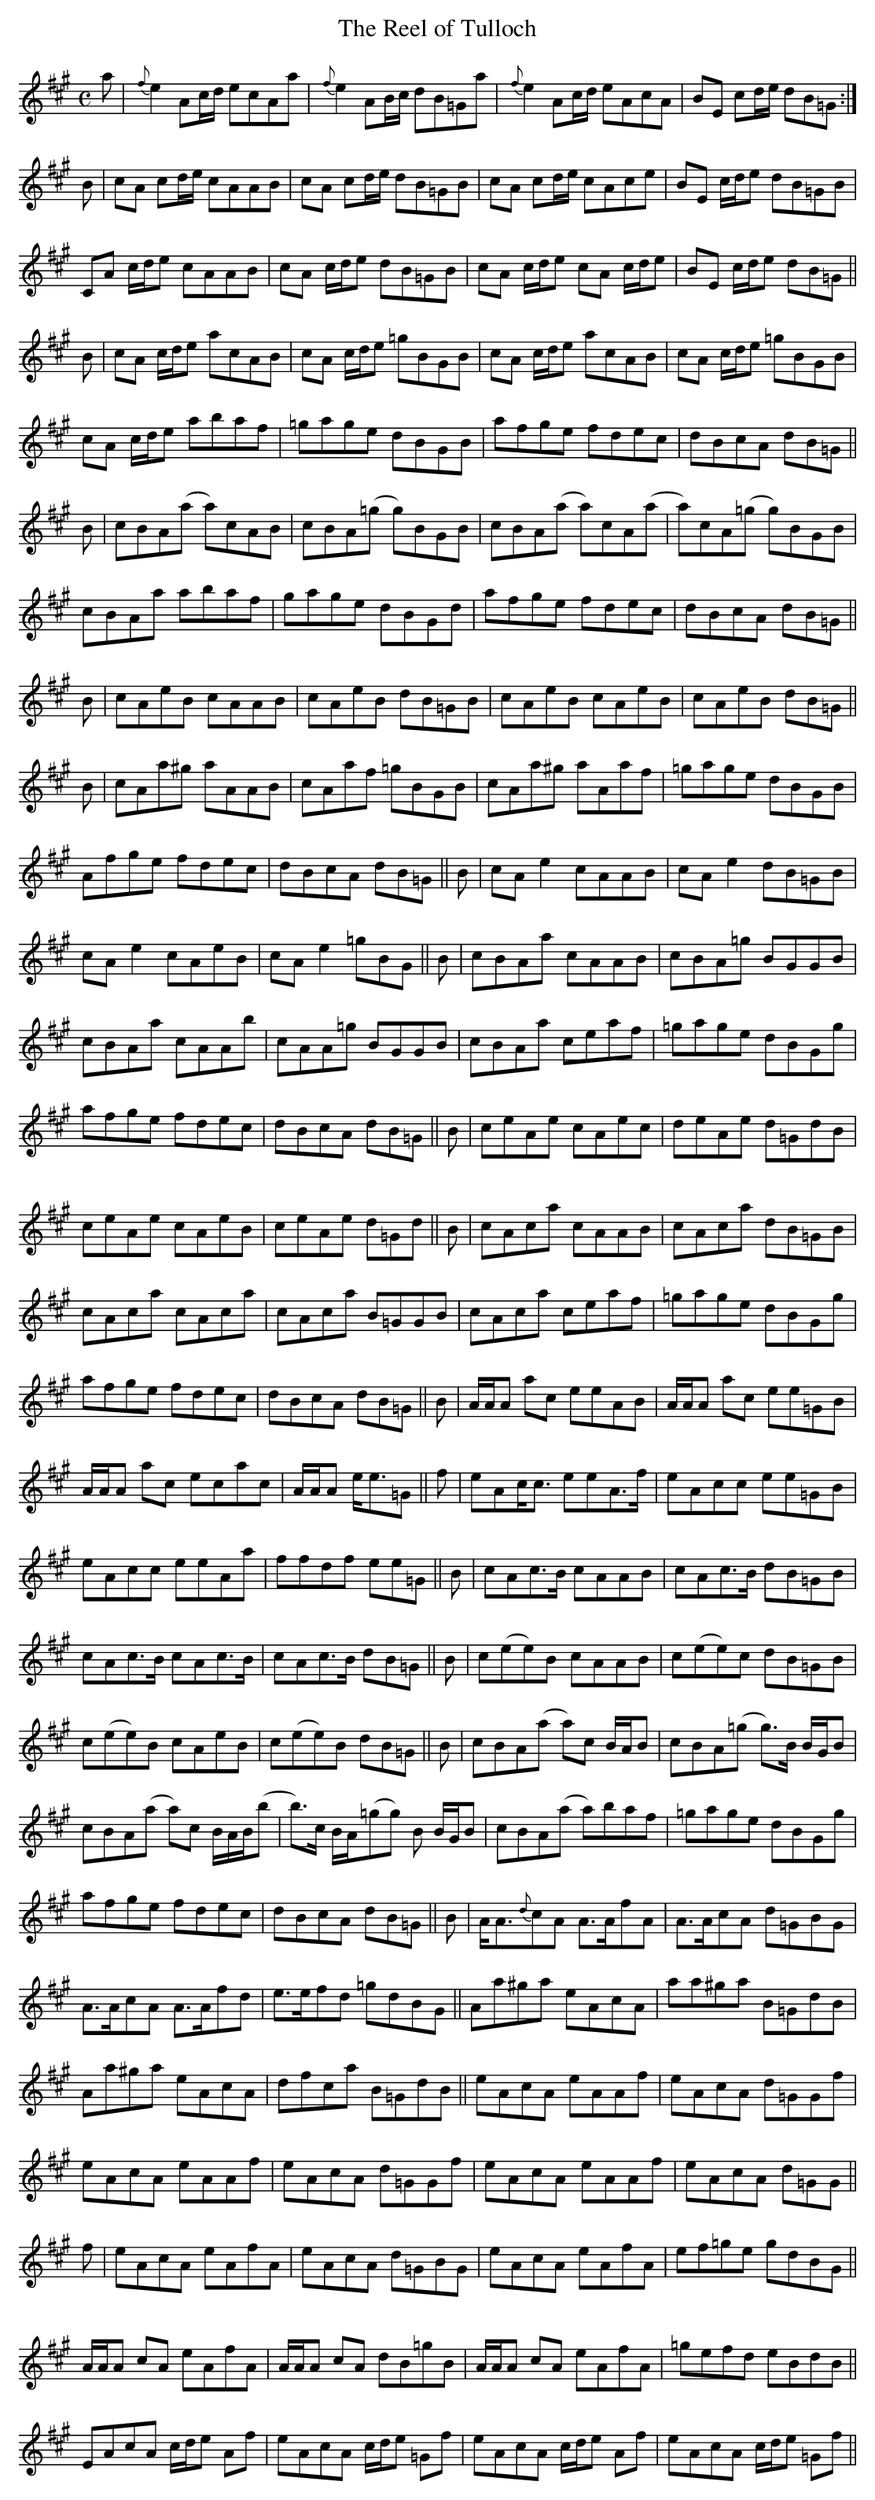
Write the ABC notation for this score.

X:1
T:Reel of Tulloch, The
M:C
L:1/8
K:A
a|{f}e2 Ac/d/ ecAa|{f}e2 AB/c/ dB=Ga|{f}e2 Ac/d/ eAcA|BE cd/e/ dB=G:|
B|cA cd/e/ cAAB|cA cd/e/ dB=GB|cA cd/e/ cAce|BE c/d/e dB=GB|
CA c/d/e cAAB|cA c/d/e dB=GB|cA c/d/e cA c/d/e|BE c/d/e dB=G||
B|cA c/d/e acAB|cA c/d/e =gBGB|cA c/d/e acAB|cA c/d/e =gBGB|
cA c/d/e abaf|=gage dBGB|afge fdec|dBcA dB=G||
B|cBA(a a)cAB|cBA(=g g)BGB|cBA(a a)cA(a|a)cA(=g g)BGB|
cBAa abaf|-gage dBGd|afge fdec|dBcA dB=G||
B|cAeB cAAB|cAeB dB=GB|cAeB cAeB|cAeB dB=G||
B|cAa^g aAAB|cAaf =gBGB|cAa^g aAaf|=gage dBGB|
Afge fdec|dBcA dB=G||B|cA e2 cAAB|cA e2 dB=GB|
cA e2 cAeB|cA e2 =gBG||B|cBAa cAAB|cBA=g BGGB|
cBAa cAAb|cAA=g BGGB|cBAa ceaf|=gage dBGg|
afge fdec|dBcA dB=G||B|ceAe cAec|deAe d=GdB|
ceAe cAeB|ceAe d=Gd||B|cAca cAAB|cAca dB=GB|
cAca cAca|cAca B=GGB|cAca ceaf|=gage dBGg|
afge fdec|dBcA dB=G||B|A/A/A ac eeAB|A/A/A ac ee=GB|
A/A/A ac ecac|A/A/A e<e=G||f|eAc<c eeA>f|eAcc ee=GB|
eAcc eeAa|ffdf ee=G||B|cAc>B cAAB|cAc>B dB=GB|
cAc>B cAc>B|cAc>B dB=G||B|c(ee)B cAAB|c(ee)c dB=GB|
c(ee)B cAeB|c(ee)B dB=G||B|cBA(a a)c B/A/B|cBA(=g g>)B B/G/B|
cBA(a a)c B/A/B/(b|b>)c B/A/(=gg) B B/G/B|cBA(a a)baf|=gage dBGg|
afge fdec|dBcA dB=G||B|A<A{d}cA A>AfA|A>AcA d=GBG|
A>AcA A>Afd|e>efd =gdBG||Aa^ga eAcA|aa^ga B=GdB|
Aa^ga eAcA|dfca B=GdB||eAcA eAAf|eAcA d=GGf|
eAcA eAAf|eAcA d=GGf|eAcA eAAf|eAcA d=GG||
f|eAcA eAfA|eAcA d=GBG|eAcA eAfA|ef=ge gdBG||
A/A/A cA eAfA|A/A/A cA dB=gB|A/A/A cA eAfA|=gefd eBdB||
EAcA c/d/e Af|eAcA c/d/e =Gf|eAcA c/d/e Af|eAcA c/d/e =Gf||
